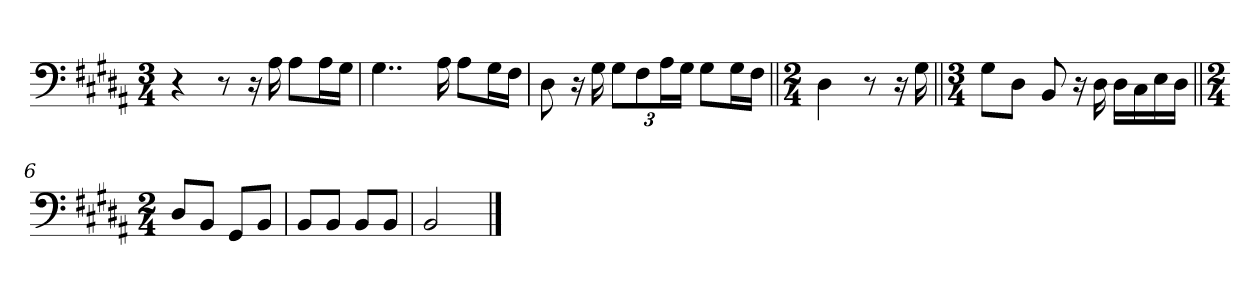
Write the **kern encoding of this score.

**kern
*part1
*staff1
*clefF4
*k[f#c#g#d#a#]
*M3/4
=1
4r
8r
16r
16A#\
8A#\L
16A#\L
16G#\JJ
=2
4..G#\
16A#\
8A#\L
16G#\L
16F#\JJ
=3
8D#\
16r
16G#\
12G#\L
12F#\
24A#\L
24G#\JJ
8G#\L
16G#\L
16F#\JJ
=4||
*M2/4
4D#\
8r
16r
16G#\
=5||
*M3/4
8G#\L
8D#\J
8BB/
16r
16D#\
16D#\LL
16C#\
16E\
16D#\JJ
=6||
*M2/4
8D#/L
8BB/J
8GG#/L
8BB/J
=7
8BB/L
8BB/J
8BB/L
8BB/J
=8
2BB/
==
*-
